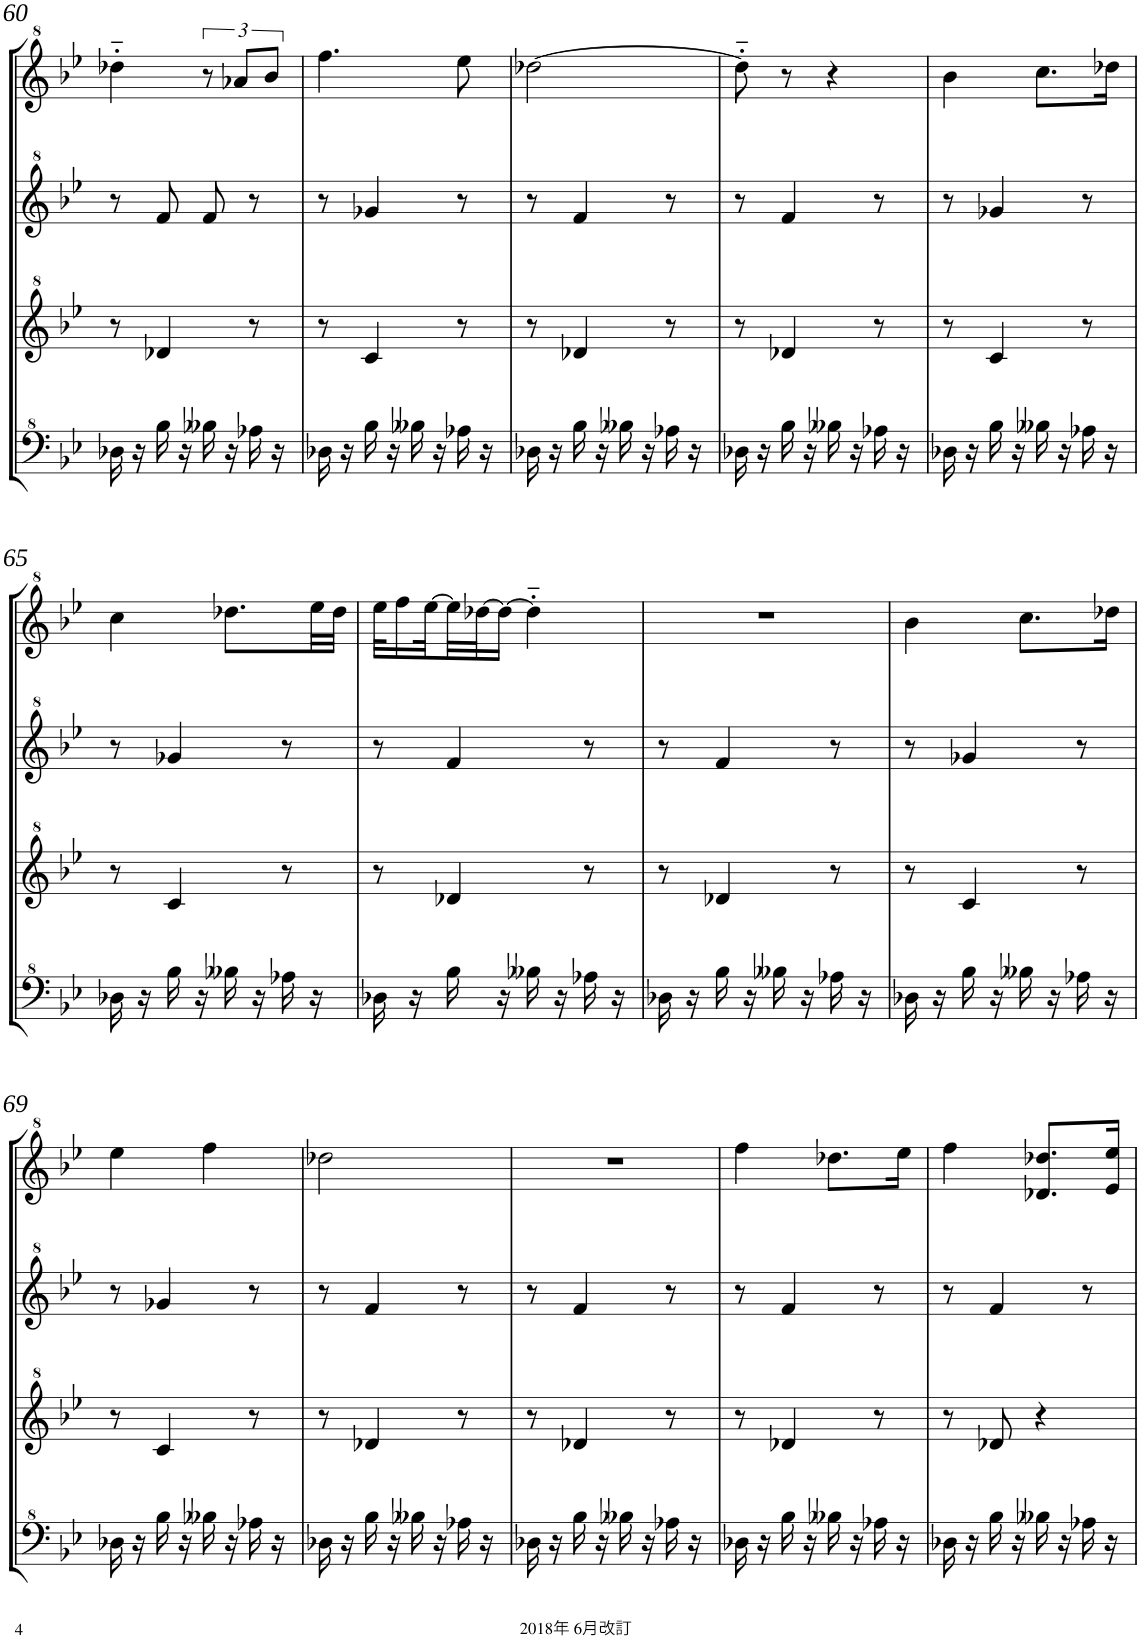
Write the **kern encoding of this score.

**kern	**kern	**kern	**kern
*part1	*part1	*part1	*part1
*staff4	*staff3	*staff2	*staff1
*I"Model III	*	*	*
!!LO:PB:g=z
*clefF^4	*clefG^2	*clefG^2	*clefG^2
*k[b-e-]	*k[b-e-]	*k[b-e-]	*k[b-e-]
*M2/4	*M2/4	*M2/4	*M2/4
=60	=60	=60	=60
16d-X\	8r	8r	4ddd-X'~\
16r	.	.	.
16b-\	4dd-X/	8ff/	.
16r	.	.	.
16b--X\	.	8ff/	12r
16r	.	.	.
.	.	.	12aa-X/L
16a-X\	8r	8r	.
.	.	.	12bb-/J
16r	.	.	.
=61	=61	=61	=61
16d-X\	8r	8r	4.fff\
16r	.	.	.
16b-\	4cc/	4gg-X/	.
16r	.	.	.
16b--X\	.	.	.
16r	.	.	.
16a-X\	8r	8r	8eee-\
16r	.	.	.
=62	=62	=62	=62
16d-X\	8r	8r	[2ddd-X\
16r	.	.	.
16b-\	4dd-X/	4ff/	.
16r	.	.	.
16b--X\	.	.	.
16r	.	.	.
16a-X\	8r	8r	.
16r	.	.	.
=63	=63	=63	=63
16d-X\	8r	8r	8ddd-'~\]
16r	.	.	.
16b-\	4dd-X/	4ff/	8r
16r	.	.	.
16b--X\	.	.	4r
16r	.	.	.
16a-X\	8r	8r	.
16r	.	.	.
=64	=64	=64	=64
16d-X\	8r	8r	4bb-\
16r	.	.	.
16b-\	4cc/	4gg-X/	.
16r	.	.	.
16b--X\	.	.	8.ccc\L
16r	.	.	.
16a-X\	8r	8r	.
16r	.	.	16ddd-X\Jk
!!LO:LB:g=z
=65	=65	=65	=65
16d-X\	8r	8r	4ccc\
16r	.	.	.
16b-\	4cc/	4gg-X/	.
16r	.	.	.
16b--X\	.	.	8.ddd-X\L
16r	.	.	.
16a-X\	8r	8r	.
16r	.	.	32eee-\LL
.	.	.	32ddd-\JJJ
=66	=66	=66	=66
16d-X\	8r	8r	32eee-\KLL
.	.	.	16fff\
16r	.	.	.
.	.	.	[32eee-\L
16b-\	4dd-X/	4ff/	32eee-\]
.	.	.	[32ddd-X\J
16r	.	.	16ddd-\JJ_
16b--X\	.	.	4ddd-'~\]
16r	.	.	.
16a-X\	8r	8r	.
16r	.	.	.
=67	=67	=67	=67
16d-X\	8r	8r	2r
16r	.	.	.
16b-\	4dd-X/	4ff/	.
16r	.	.	.
16b--X\	.	.	.
16r	.	.	.
16a-X\	8r	8r	.
16r	.	.	.
=68	=68	=68	=68
16d-X\	8r	8r	4bb-\
16r	.	.	.
16b-\	4cc/	4gg-X/	.
16r	.	.	.
16b--X\	.	.	8.ccc\L
16r	.	.	.
16a-X\	8r	8r	.
16r	.	.	16ddd-X\Jk
!!LO:LB:g=z
=69	=69	=69	=69
16d-X\	8r	8r	4eee-\
16r	.	.	.
16b-\	4cc/	4gg-X/	.
16r	.	.	.
16b--X\	.	.	4fff\
16r	.	.	.
16a-X\	8r	8r	.
16r	.	.	.
=70	=70	=70	=70
16d-X\	8r	8r	2ddd-X\
16r	.	.	.
16b-\	4dd-X/	4ff/	.
16r	.	.	.
16b--X\	.	.	.
16r	.	.	.
16a-X\	8r	8r	.
16r	.	.	.
=71	=71	=71	=71
16d-X\	8r	8r	2r
16r	.	.	.
16b-\	4dd-X/	4ff/	.
16r	.	.	.
16b--X\	.	.	.
16r	.	.	.
16a-X\	8r	8r	.
16r	.	.	.
=72	=72	=72	=72
16d-X\	8r	8r	4fff\
16r	.	.	.
16b-\	4dd-X/	4ff/	.
16r	.	.	.
16b--X\	.	.	8.ddd-X\L
16r	.	.	.
16a-X\	8r	8r	.
16r	.	.	16eee-\Jk
=73	=73	=73	=73
16d-X\	8r	8r	4fff\
16r	.	.	.
16b-\	8dd-X/	4ff/	.
16r	.	.	.
16b--X\	4r	.	8.dd-X/ 8.ddd-X/L
16r	.	.	.
16a-X\	.	8r	.
16r	.	.	16ee-/ 16eee-/Jk
=	=	=	=
*-	*-	*-	*-
